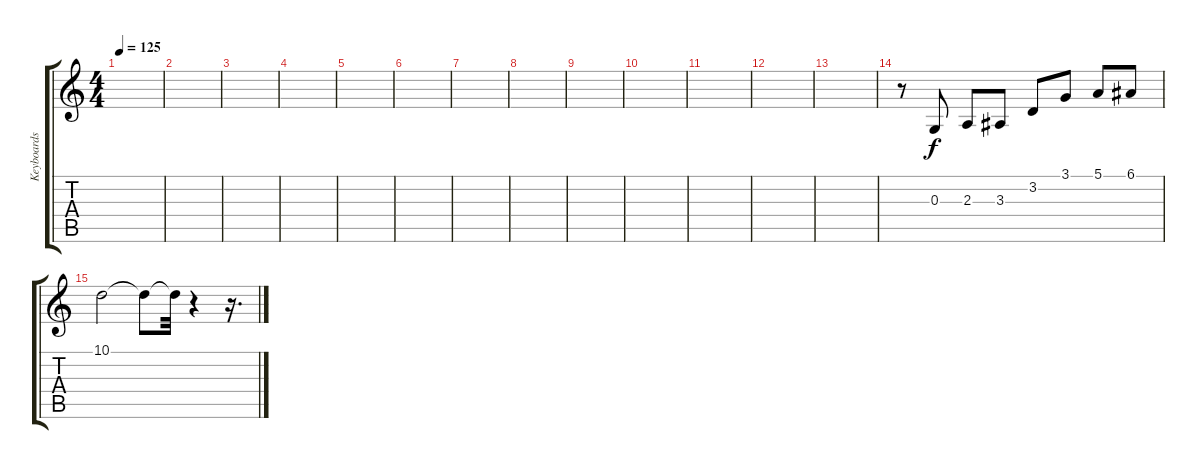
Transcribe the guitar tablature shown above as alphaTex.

\track ("Keyboards 2" "Keyboards ") {instrument orchestralharp}
\staff {score tabs}
\tuning (E4 B3 G3 D3 A2 E2) {hide}
\ts (4 4)
\tempo 125
\clef g2
\ks c
|
|
|
|
|
|
|
|
|
|
|
|
|
r.8 0.3.8 2.3.8 3.3.8 3.2.8 3.1.8 5.1.8 6.1.8 |
10.1.2 10.1{t}.8{dy f} 10.1{t}.32 r.4 r.16{d}
